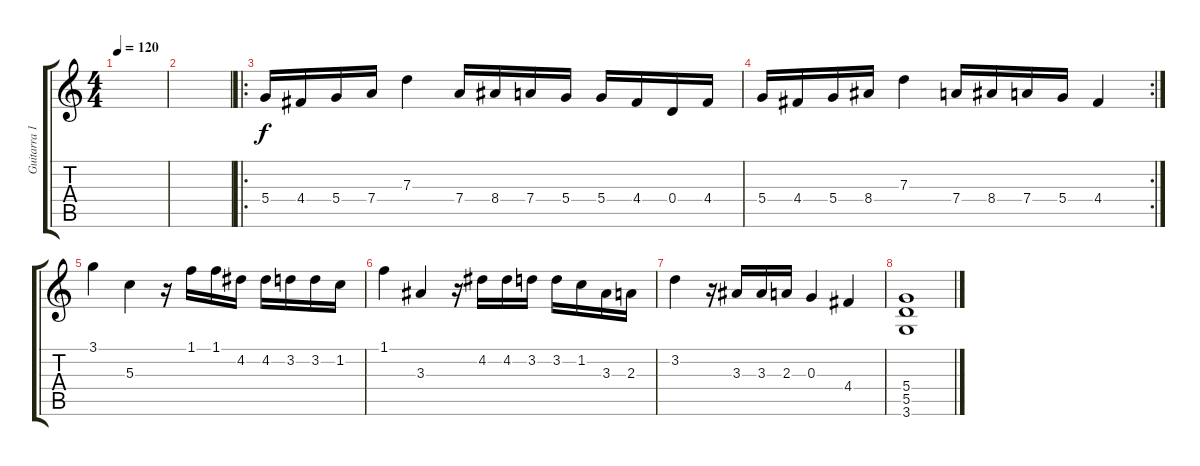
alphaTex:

\track ("Guitarra 1" "Guitarra 1") {instrument distortionguitar}
\staff {score tabs}
\tuning (E4 B3 G3 D3 A2 E2) {hide}
\ts (4 4)
\tempo 120
\clef g2
\ks c
|
|
\ro
5.4.16 4.4.16 5.4.16 7.4.16 7.3.4 7.4.16 8.4.16 7.4.16 5.4.16 5.4.16 4.4.16 0.4.16 4.4.16 |
\rc 2
5.4.16 4.4.16 5.4.16 8.4.16 7.3.4 7.4.16 8.4.16 7.4.16 5.4.16 4.4.4 |
3.1.4 5.3.4 r.16 1.1.16 1.1.16 4.2.16 4.2.16 3.2.16 3.2.16 1.2.16 |
1.1.4 3.3.4 r.16 4.2.16 4.2.16 3.2.16 3.2.16 1.2.16 3.3.16 2.3.16 |
3.2.4 r.16 3.3.16 3.3.16 2.3.16 0.3.4 4.4.4 |
(5.4 5.5 3.6).1
